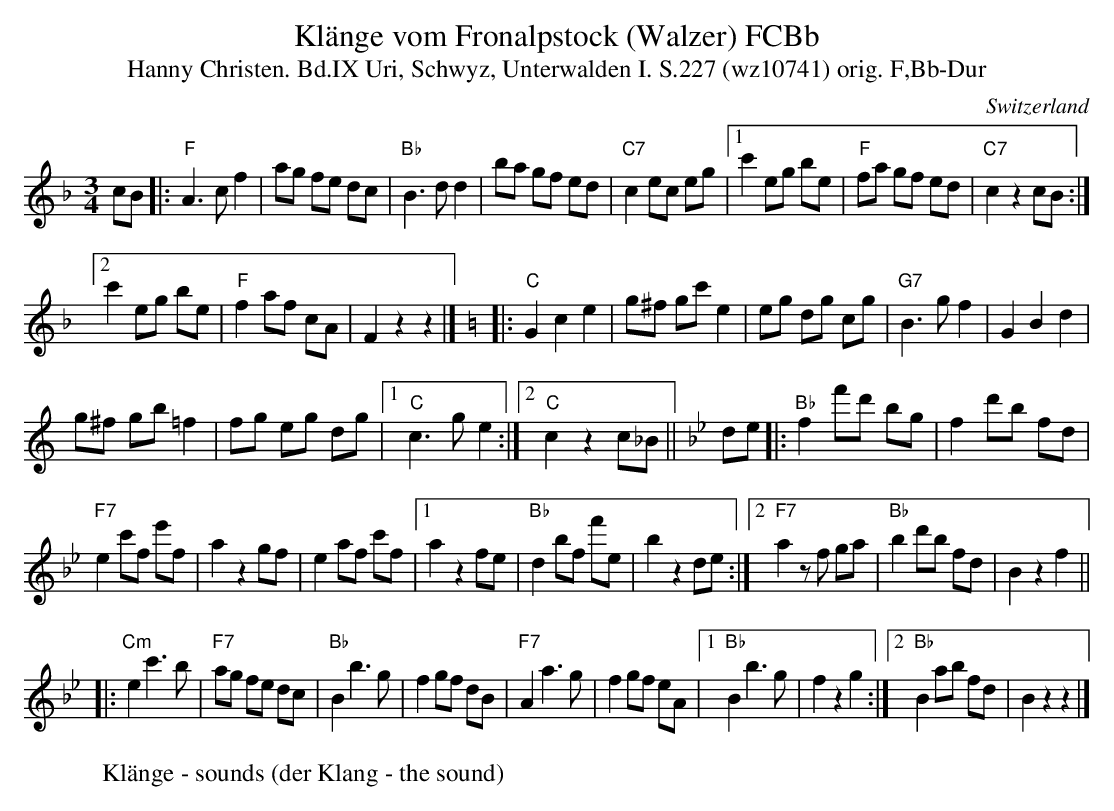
X:1
T: Kl\"ange vom Fronalpstock (Walzer) FCBb
T:Hanny Christen. Bd.IX Uri, Schwyz, Unterwalden I. S.227 (wz10741) orig. F,Bb-Dur
M:3/4
L:1/8
O:Switzerland
K:F major
cB |: "F"A3 c f2 | ag fe dc | "Bb"B3 d d2 | ba gf ed | "C7"c2 ec eg |1 c'2 eg be | "F"fa gf ed | "C7"c2 z2 cB :|2
c'2 eg be | "F"f2 af cA | F2 z2 z2 |] [K:C]|: "C"G2 c2 e2 | g^f gc' e2 | eg dg cg | "G7"B3 g f2 | G2 B2 d2 |
g^f gb =f2 | fg eg dg |1 "C"c3 g e2 :|2 "C"c2 z2 c_B || [K:Bb]   de |:"Bb"f2 f'd' bg | f2 d'b fd |
"F7"e2 c'f e'f | a2 z2 gf | e2 af c'f |1 a2 z2 fe | "Bb"d2 bf f'e | b2 z2 de :|2 "F7"a2 zf ga | "Bb"b2 d'b fd | B2 z2 f2 ||
|: "Cm"e2 c'3 b | "F7"ag fe dc | "Bb"B2 b3 g | f2 gf dB | "F7"A2 a3 g | f2 gf eA |1 "Bb"B2 b3 g | f2 z2 g2 :|2 "Bb"B2 ab fd | B2 z2z2 |]
W: Kl\"ange - sounds (der Klang - the sound)
